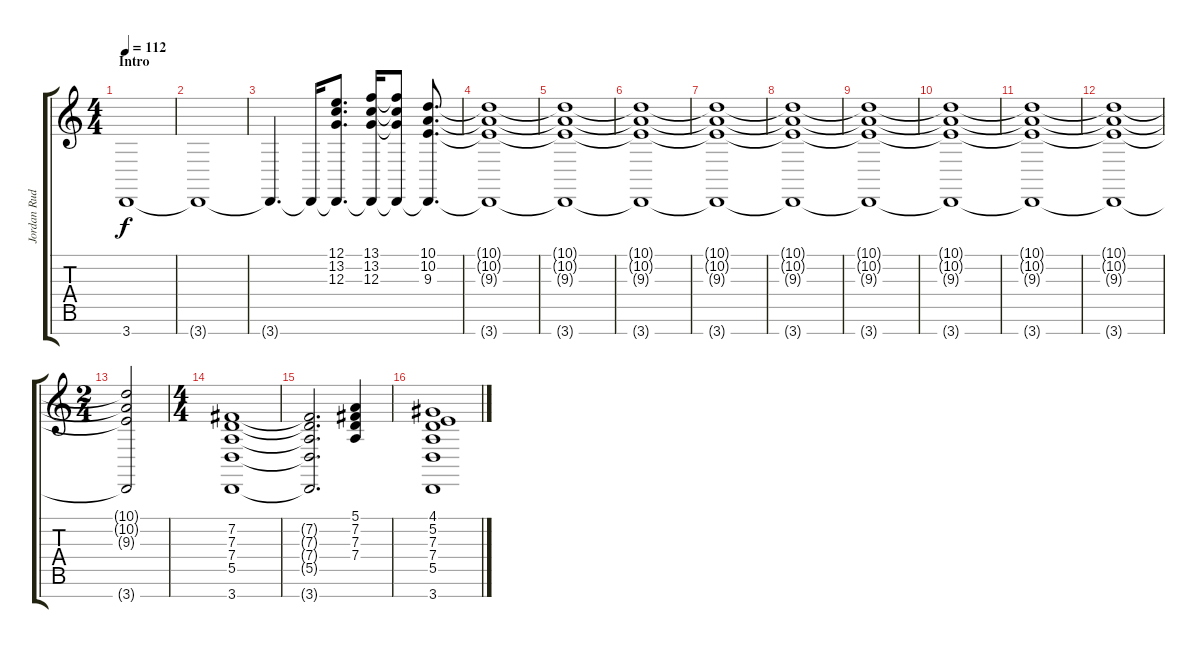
\track ("Jordan Rudess" "Jordan Rud") {instrument stringensemble1}
\staff {score tabs}
\tuning (E4 B3 G3 D3 A2 E2 B1) {hide}
\ts (4 4)
\section ("" "Intro")
\tempo 112
\clef g2
\ks c
3.7.1{dy f instrument stringensemble1} |
3.7{t}.1 |
3.7{t}.4{d} 3.7{t}.16 (12.1 13.2 12.3 3.7{t}).8{d} (13.1 13.2 12.3 3.7{t}).16 (13.1{t} 13.2{t} 12.3{t} 3.7{t}).8 (10.1 10.2 9.3 3.7{t}).8{d} |
(10.1{t} 10.2{t} 9.3{t} 3.7{t}).1 |
(10.1{t} 10.2{t} 9.3{t} 3.7{t}).1 |
(10.1{t} 10.2{t} 9.3{t} 3.7{t}).1 |
(10.1{t} 10.2{t} 9.3{t} 3.7{t}).1 |
(10.1{t} 10.2{t} 9.3{t} 3.7{t}).1 |
(10.1{t} 10.2{t} 9.3{t} 3.7{t}).1 |
(10.1{t} 10.2{t} 9.3{t} 3.7{t}).1 |
(10.1{t} 10.2{t} 9.3{t} 3.7{t}).1 |
(10.1{t} 10.2{t} 9.3{t} 3.7{t}).1 |
\ts (2 4)
(10.1{t} 10.2{t} 9.3{t} 3.7{t}).2 |
\ts (4 4)
(7.2 7.3 7.4 5.5 3.7).1 |
(7.2{t} 7.3{t} 7.4{t} 5.5{t} 3.7{t}).2{d} (5.1 7.2 7.3 7.4).4 |
(4.1 5.2 7.3 7.4 5.5 3.7).1
